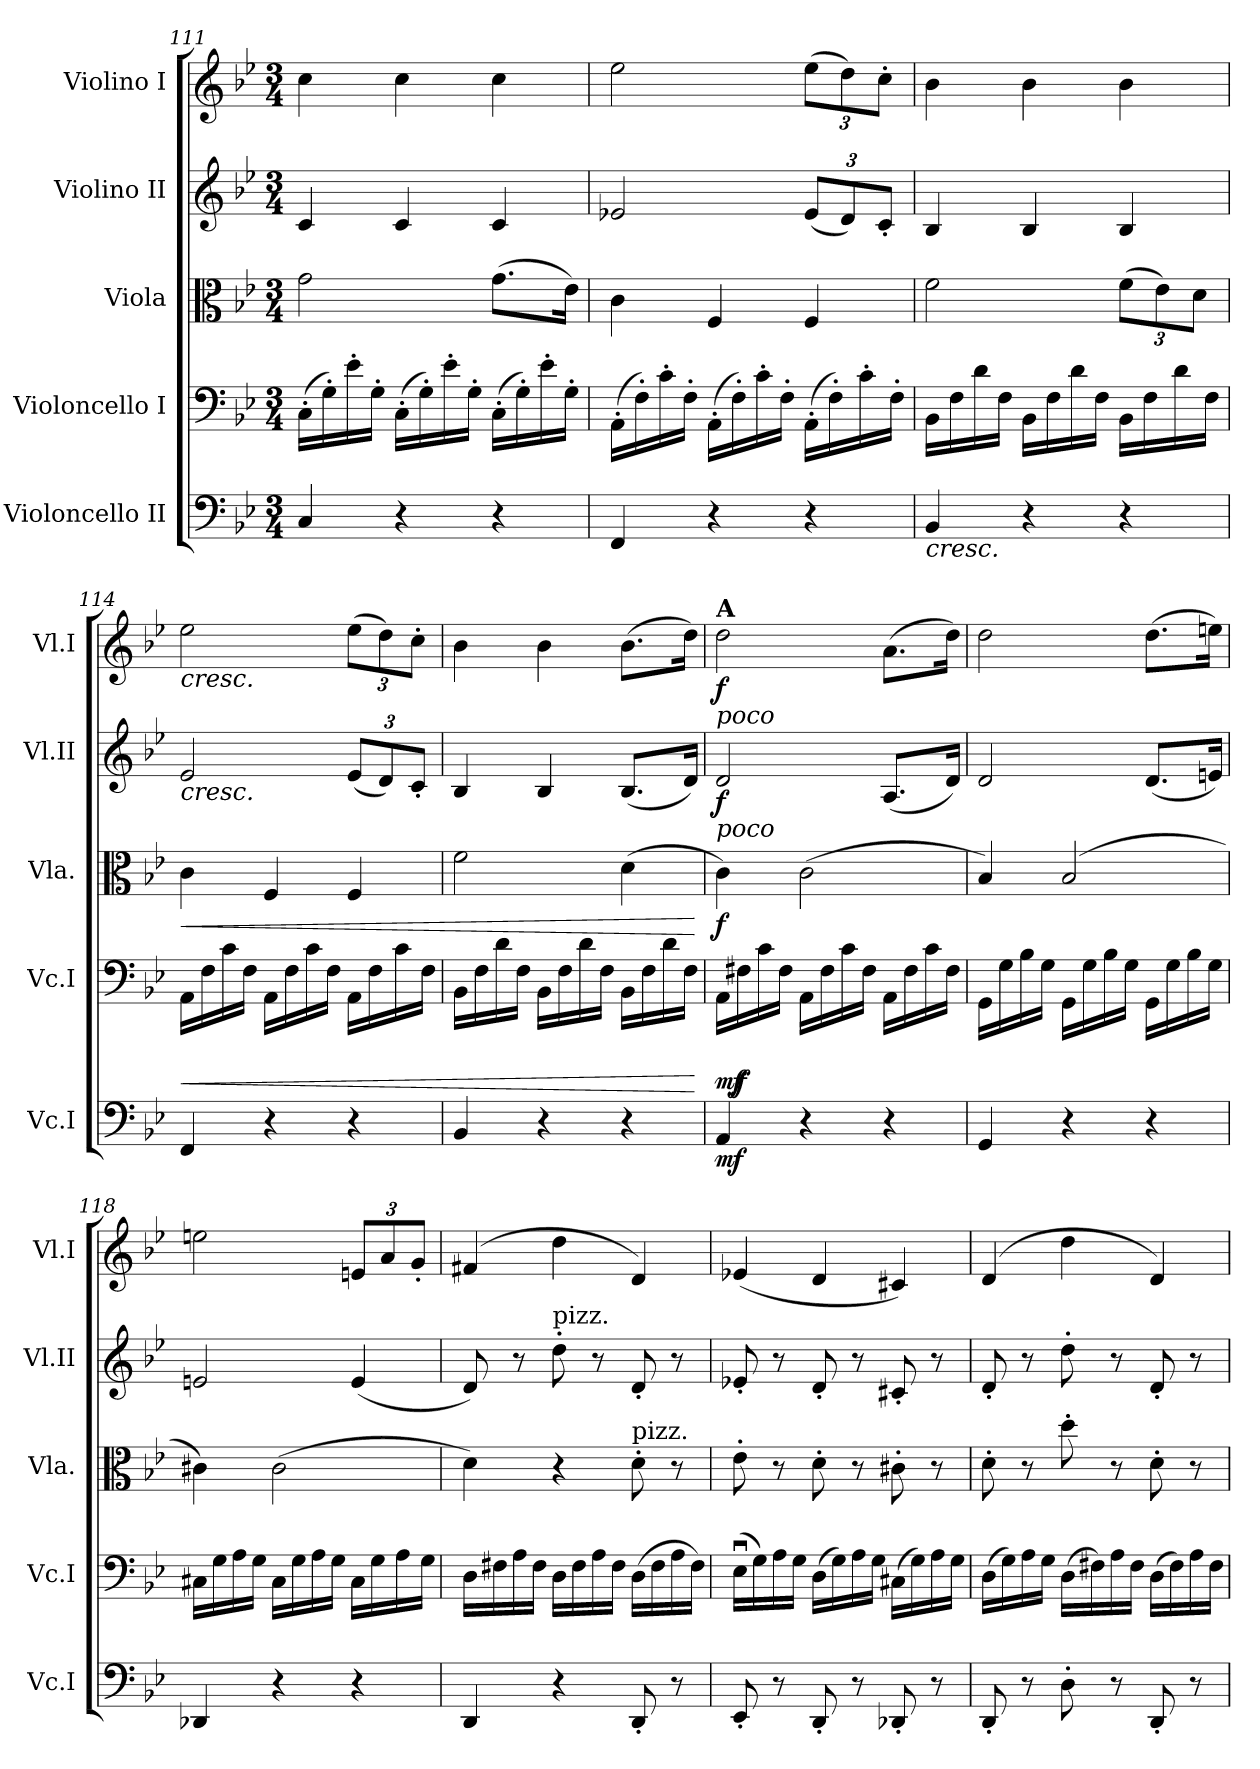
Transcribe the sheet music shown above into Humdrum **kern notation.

**kern	**dynam	**kern	**dynam	**kern	**dynam	**kern	**dynam	**kern	**dynam
*part5	*part5	*part4	*part4	*part3	*part3	*part2	*part2	*part1	*part1
*staff5	*staff5	*staff4	*staff4	*staff3	*staff3	*staff2	*staff2	*staff1	*staff1
*I"Violoncello II	*	*I"Violoncello I	*	*I"Viola	*	*I"Violino II	*	*I"Violino I	*
*I'Vc.I	*	*I'Vc.I	*	*I'Vla.	*	*I'Vl.II	*	*I'Vl.I	*
*clefF4	*	*clefF4	*	*clefC3	*	*clefG2	*	*clefG2	*
*k[b-e-]	*	*k[b-e-]	*	*k[b-e-]	*	*k[b-e-]	*	*k[b-e-]	*
*M3/4	*	*M3/4	*	*M3/4	*	*M3/4	*	*M3/4	*
=111	=111	=111	=111	=111	=111	=111	=111	=111	=111
4C/	.	(16C'\LL	.	2g\	.	4c/	.	4cc\	.
.	.	16G'\)	.	.	.	.	.	.	.
.	.	16e-'\	.	.	.	.	.	.	.
.	.	16G'\JJ	.	.	.	.	.	.	.
4r	.	(16C'\LL	.	.	.	4c/	.	4cc\	.
.	.	16G'\)	.	.	.	.	.	.	.
.	.	16e-'\	.	.	.	.	.	.	.
.	.	16G'\JJ	.	.	.	.	.	.	.
4r	.	(16C'\LL	.	(8.g\L	.	4c/	.	4cc\	.
.	.	16G'\)	.	.	.	.	.	.	.
.	.	16e-'\	.	.	.	.	.	.	.
.	.	16G'\JJ	.	16e-\Jk)	.	.	.	.	.
=112	=112	=112	=112	=112	=112	=112	=112	=112	=112
4FF/	.	(16AA'\LL	.	4c\	.	2e-X/	.	2ee-\	.
.	.	16F'\)	.	.	.	.	.	.	.
.	.	16c'\	.	.	.	.	.	.	.
.	.	16F'\JJ	.	.	.	.	.	.	.
4r	.	(16AA'\LL	.	4F/	.	.	.	.	.
.	.	16F'\)	.	.	.	.	.	.	.
.	.	16c'\	.	.	.	.	.	.	.
.	.	16F'\JJ	.	.	.	.	.	.	.
*	*	*	*	*	*	*Xbrackettup	*	*Xbrackettup	*
4r	.	(16AA'\LL	.	4F/	.	(12e-/L	.	(12ee-\L	.
.	.	16F'\)	.	.	.	.	.	.	.
.	.	.	.	.	.	12d/)	.	12dd\)	.
.	.	16c'\	.	.	.	.	.	.	.
.	.	.	.	.	.	12c'/J	.	12cc'\J	.
.	.	16F'\JJ	.	.	.	.	.	.	.
!!LO:PB:g=z
=113	=113	=113	=113	=113	=113	=113	=113	=113	=113
!LO:TX:b:i:t=cresc.	!	!	!	!	!	!	!	!	!
4BB-/	.	16BB-\LL	.	2f\	.	4B-/	.	4b-\	.
.	.	16F\	.	.	.	.	.	.	.
.	.	16d\	.	.	.	.	.	.	.
.	.	16F\JJ	.	.	.	.	.	.	.
4r	.	16BB-\LL	.	.	.	4B-/	.	4b-\	.
.	.	16F\	.	.	.	.	.	.	.
.	.	16d\	.	.	.	.	.	.	.
.	.	16F\JJ	.	.	.	.	.	.	.
*	*	*	*	*Xbrackettup	*	*	*	*	*
4r	.	16BB-\LL	.	(12f\L	.	4B-/	.	4b-\	.
.	.	16F\	.	.	.	.	.	.	.
.	.	.	.	12e-\)	.	.	.	.	.
.	.	16d\	.	.	.	.	.	.	.
.	.	.	.	12d\J	.	.	.	.	.
.	.	16F\JJ	.	.	.	.	.	.	.
=114	=114	=114	=114	=114	=114	=114	=114	=114	=114
!	!	!	!	!	!	!	!	!LO:TX:b:i:t=cresc.	!
!	!	!	!	!	!	!LO:TX:b:i:t=cresc.	!	!	!
!	!	!	!LO:HP:b	!	!LO:HP:b	!	!	!	!
4FF/	.	16AA\LL	<	4c\	<	2e-/	.	2ee-\	.
.	.	16F\	.	.	.	.	.	.	.
.	.	16c\	.	.	.	.	.	.	.
.	.	16F\JJ	.	.	.	.	.	.	.
4r	.	16AA\LL	.	4F/	.	.	.	.	.
.	.	16F\	.	.	.	.	.	.	.
.	.	16c\	.	.	.	.	.	.	.
.	.	16F\JJ	.	.	.	.	.	.	.
4r	.	16AA\LL	.	4F/	.	(12e-/L	.	(12ee-\L	.
.	.	16F\	.	.	.	.	.	.	.
.	.	.	.	.	.	12d/)	.	12dd\)	.
.	.	16c\	.	.	.	.	.	.	.
.	.	.	.	.	.	12c'/J	.	12cc'\J	.
.	.	16F\JJ	.	.	.	.	.	.	.
=115	=115	=115	=115	=115	=115	=115	=115	=115	=115
4BB-/	.	16BB-\LL	.	2f\	.	4B-/	.	4b-\	.
.	.	16F\	.	.	.	.	.	.	.
.	.	16d\	.	.	.	.	.	.	.
.	.	16F\JJ	.	.	.	.	.	.	.
4r	.	16BB-\LL	.	.	.	4B-/	.	4b-\	.
.	.	16F\	.	.	.	.	.	.	.
.	.	16d\	.	.	.	.	.	.	.
.	.	16F\JJ	.	.	.	.	.	.	.
4r	.	16BB-\LL	.	(4d\	.	(8.B-/L	.	(8.b-\L	.
.	.	16F\	.	.	.	.	.	.	.
.	.	16d\	.	.	.	.	.	.	.
.	.	16F\JJ	.	.	.	16d/Jk)	.	16dd\Jk)	.
.	.	.	[	.	[	.	.	.	.
!!LO:LB:g=z
=116	=116	=116	=116	=116	=116	=116	=116	=116	=116
!	!	!	!	!	!	!	!	!LO:TX:b:i:t=poco	!
!	!	!	!	!	!	!	!	!LO:TX:a:B:t=A	!
!	!	!	!	!	!	!LO:TX:b:i:t=poco	!	!	!
!	!LO:DY:b	!	!LO:DY:b	!	!LO:DY:b	!	!LO:DY:b	!	!LO:DY:b
4AA/	mf	16AA\LL	mf	4c\)	f	2d/	f	2dd\	f
!	!	!	!LO:DY:b	!	!	!	!	!	!
.	.	16F#X\	f	.	.	.	.	.	.
.	.	16c\	.	.	.	.	.	.	.
.	.	16F#\JJ	.	.	.	.	.	.	.
4r	.	16AA\LL	.	(2c\	.	.	.	.	.
.	.	16F#\	.	.	.	.	.	.	.
.	.	16c\	.	.	.	.	.	.	.
.	.	16F#\JJ	.	.	.	.	.	.	.
4r	.	16AA\LL	.	.	.	(8.A/L	.	(8.a\L	.
.	.	16F#\	.	.	.	.	.	.	.
.	.	16c\	.	.	.	.	.	.	.
.	.	16F#\JJ	.	.	.	16d/Jk)	.	16dd\Jk)	.
=117	=117	=117	=117	=117	=117	=117	=117	=117	=117
4GG/	.	16GG\LL	.	4B-/)	.	2d/	.	2dd\	.
.	.	16G\	.	.	.	.	.	.	.
.	.	16B-\	.	.	.	.	.	.	.
.	.	16G\JJ	.	.	.	.	.	.	.
4r	.	16GG\LL	.	(2B-/	.	.	.	.	.
.	.	16G\	.	.	.	.	.	.	.
.	.	16B-\	.	.	.	.	.	.	.
.	.	16G\JJ	.	.	.	.	.	.	.
4r	.	16GG\LL	.	.	.	(8.d/L	.	(8.dd\L	.
.	.	16G\	.	.	.	.	.	.	.
.	.	16B-\	.	.	.	.	.	.	.
.	.	16G\JJ	.	.	.	16en/Jk)	.	16een\Jk)	.
=118	=118	=118	=118	=118	=118	=118	=118	=118	=118
4DD-X/	.	16C#X\LL	.	4c#X\)	.	2en/	.	2een\	.
.	.	16G\	.	.	.	.	.	.	.
.	.	16A\	.	.	.	.	.	.	.
.	.	16G\JJ	.	.	.	.	.	.	.
4r	.	16C#\LL	.	(2c#\	.	.	.	.	.
.	.	16G\	.	.	.	.	.	.	.
.	.	16A\	.	.	.	.	.	.	.
.	.	16G\JJ	.	.	.	.	.	.	.
4r	.	16C#\LL	.	.	.	(4e/	.	12en/L	.
.	.	16G\	.	.	.	.	.	.	.
.	.	.	.	.	.	.	.	12a/	.
.	.	16A\	.	.	.	.	.	.	.
.	.	.	.	.	.	.	.	12g'/J	.
.	.	16G\JJ	.	.	.	.	.	.	.
!!LO:PB:g=z
=119	=119	=119	=119	=119	=119	=119	=119	=119	=119
4DD/	.	16D\LL	.	4d\)	.	8d/)	.	(4f#X/	.
.	.	16F#X\	.	.	.	.	.	.	.
.	.	16A\	.	.	.	8r	.	.	.
.	.	16F#\JJ	.	.	.	.	.	.	.
!	!	!	!	!	!	!LO:TX:a:t=pizz.	!	!	!
4r	.	16D\LL	.	4r	.	8dd'\	.	4dd\	.
.	.	16F#\	.	.	.	.	.	.	.
.	.	16A\	.	.	.	8r	.	.	.
.	.	16F#\JJ	.	.	.	.	.	.	.
!	!	!	!	!LO:TX:a:t=pizz.	!	!	!	!	!
8DD'/	.	(16D\LL	.	8d'\	.	8d'/	.	4d/)	.
.	.	16F#\	.	.	.	.	.	.	.
8r	.	16A\	.	8r	.	8r	.	.	.
.	.	16F#\JJ)	.	.	.	.	.	.	.
=120	=120	=120	=120	=120	=120	=120	=120	=120	=120
8EE-'/	.	(16E-u\LL	.	8e-'\	.	8e-X'/	.	(4e-X/	.
.	.	16G\)	.	.	.	.	.	.	.
8r	.	16A\	.	8r	.	8r	.	.	.
.	.	16G\JJ	.	.	.	.	.	.	.
8DD'/	.	(16D\LL	.	8d'\	.	8d'/	.	4d/	.
.	.	16G\)	.	.	.	.	.	.	.
8r	.	16A\	.	8r	.	8r	.	.	.
.	.	16G\JJ	.	.	.	.	.	.	.
8DD-X'/	.	(16C#X\LL	.	8c#X'\	.	8c#X'/	.	4c#X/)	.
.	.	16G\)	.	.	.	.	.	.	.
8r	.	16A\	.	8r	.	8r	.	.	.
.	.	16G\JJ	.	.	.	.	.	.	.
=121	=121	=121	=121	=121	=121	=121	=121	=121	=121
8DD'/	.	(16D\LL	.	8d'\	.	8d'/	.	(4d/	.
.	.	16G\)	.	.	.	.	.	.	.
8r	.	16A\	.	8r	.	8r	.	.	.
.	.	16G\JJ	.	.	.	.	.	.	.
8D'\	.	(16D\LL	.	8dd'\	.	8dd'\	.	4dd\	.
.	.	16F#X\)	.	.	.	.	.	.	.
8r	.	16A\	.	8r	.	8r	.	.	.
.	.	16F#\JJ	.	.	.	.	.	.	.
8DD'/	.	(16D\LL	.	8d'\	.	8d'/	.	4d/)	.
.	.	16F#\)	.	.	.	.	.	.	.
8r	.	16A\	.	8r	.	8r	.	.	.
.	.	16F#\JJ	.	.	.	.	.	.	.
=	=	=	=	=	=	=	=	=	=
*-	*-	*-	*-	*-	*-	*-	*-	*-	*-
